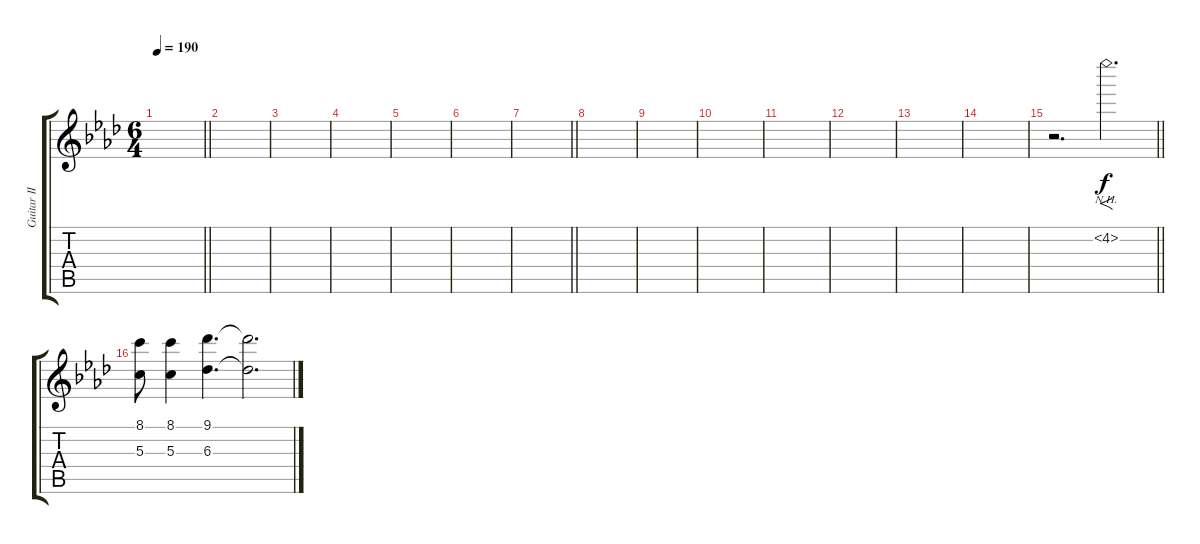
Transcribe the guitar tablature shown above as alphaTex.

\track ("Guitar II" "Guitar II") {instrument overdrivenguitar}
\staff {score tabs}
\tuning (E4 B3 G3 D3 A2 E2) {hide}
\ts (6 4)
\tempo 190
\clef g2
\barLineRight lightlight
\ks fminor
|
|
|
|
|
|
\barLineRight lightlight
|
|
|
|
|
|
|
|
\barLineRight lightlight
r.2{d} 4.2{nh}.2{f d} |
(8.1 5.3).8 (8.1 5.3).4 (9.1 6.3).4{d} (9.1{t} 6.3{t}).2{d}
